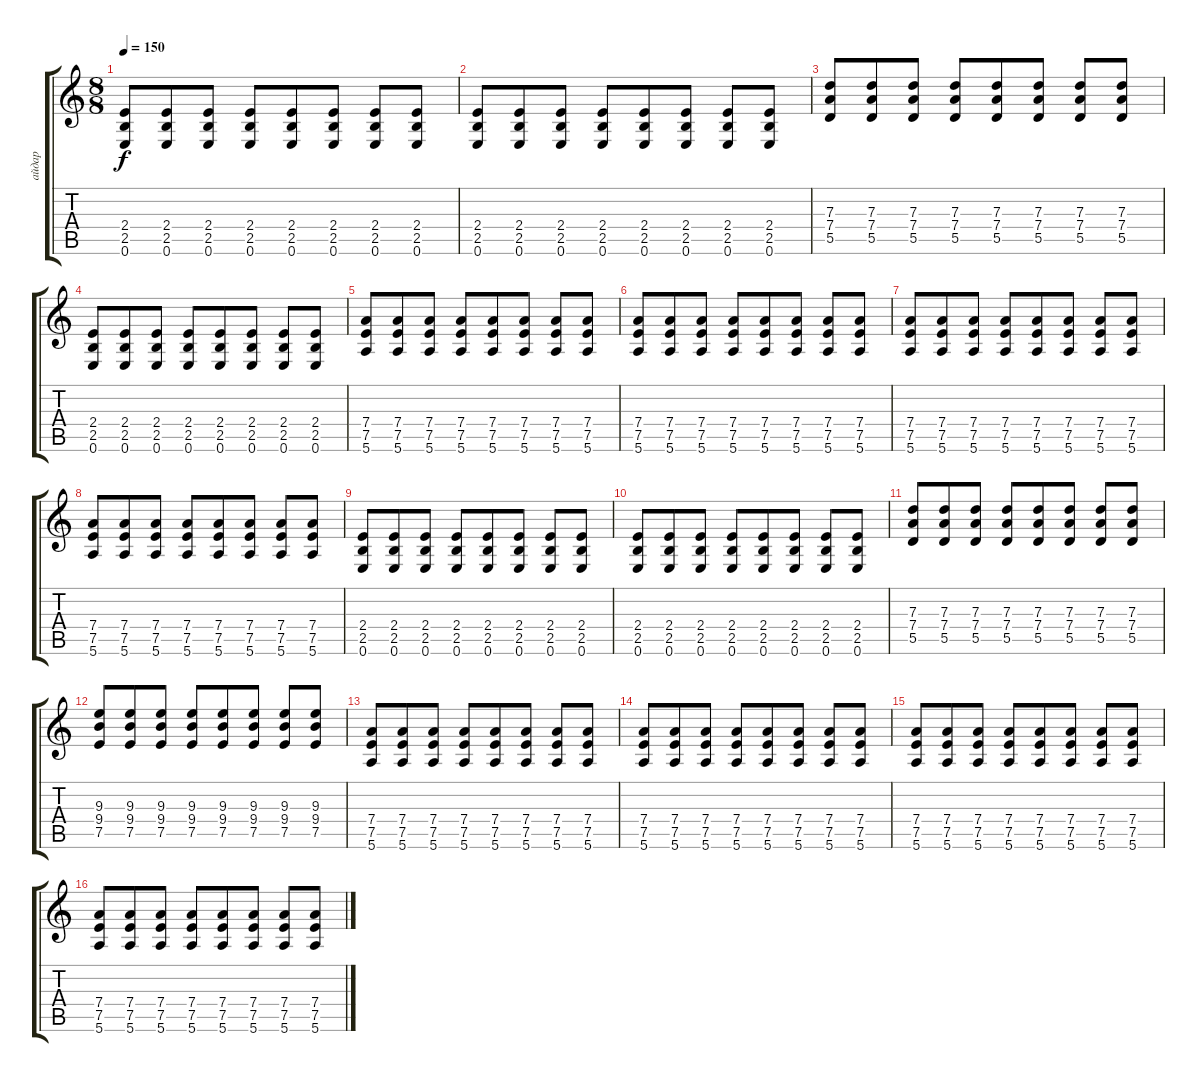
\track ("айдар" "айдар") {instrument distortionguitar}
\staff {score tabs}
\tuning (E4 B3 G3 D3 A2 E2) {hide}
\ts (8 8)
\tempo 150
\clef g2
\ks c
(2.4 2.5 0.6).8{dy f} (2.4 2.5 0.6).8 (2.4 2.5 0.6).8 (2.4 2.5 0.6).8 (2.4 2.5 0.6).8 (2.4 2.5 0.6).8 (2.4 2.5 0.6).8 (2.4 2.5 0.6).8 |
(2.4 2.5 0.6).8 (2.4 2.5 0.6).8 (2.4 2.5 0.6).8 (2.4 2.5 0.6).8 (2.4 2.5 0.6).8 (2.4 2.5 0.6).8 (2.4 2.5 0.6).8 (2.4 2.5 0.6).8 |
(7.3 7.4 5.5).8 (7.3 7.4 5.5).8 (7.3 7.4 5.5).8 (7.3 7.4 5.5).8 (7.3 7.4 5.5).8 (7.3 7.4 5.5).8 (7.3 7.4 5.5).8 (7.3 7.4 5.5).8 |
(2.4 2.5 0.6).8 (2.4 2.5 0.6).8 (2.4 2.5 0.6).8 (2.4 2.5 0.6).8 (2.4 2.5 0.6).8 (2.4 2.5 0.6).8 (2.4 2.5 0.6).8 (2.4 2.5 0.6).8 |
(7.4 7.5 5.6).8 (7.4 7.5 5.6).8 (7.4 7.5 5.6).8 (7.4 7.5 5.6).8 (7.4 7.5 5.6).8 (7.4 7.5 5.6).8 (7.4 7.5 5.6).8 (7.4 7.5 5.6).8 |
(7.4 7.5 5.6).8 (7.4 7.5 5.6).8 (7.4 7.5 5.6).8 (7.4 7.5 5.6).8 (7.4 7.5 5.6).8 (7.4 7.5 5.6).8 (7.4 7.5 5.6).8 (7.4 7.5 5.6).8 |
(7.4 7.5 5.6).8 (7.4 7.5 5.6).8 (7.4 7.5 5.6).8 (7.4 7.5 5.6).8 (7.4 7.5 5.6).8 (7.4 7.5 5.6).8 (7.4 7.5 5.6).8 (7.4 7.5 5.6).8 |
(7.4 7.5 5.6).8 (7.4 7.5 5.6).8 (7.4 7.5 5.6).8 (7.4 7.5 5.6).8 (7.4 7.5 5.6).8 (7.4 7.5 5.6).8 (7.4 7.5 5.6).8 (7.4 7.5 5.6).8 |
(2.4 2.5 0.6).8 (2.4 2.5 0.6).8 (2.4 2.5 0.6).8 (2.4 2.5 0.6).8 (2.4 2.5 0.6).8 (2.4 2.5 0.6).8 (2.4 2.5 0.6).8 (2.4 2.5 0.6).8 |
(2.4 2.5 0.6).8 (2.4 2.5 0.6).8 (2.4 2.5 0.6).8 (2.4 2.5 0.6).8 (2.4 2.5 0.6).8 (2.4 2.5 0.6).8 (2.4 2.5 0.6).8 (2.4 2.5 0.6).8 |
(7.3 7.4 5.5).8 (7.3 7.4 5.5).8 (7.3 7.4 5.5).8 (7.3 7.4 5.5).8 (7.3 7.4 5.5).8 (7.3 7.4 5.5).8 (7.3 7.4 5.5).8 (7.3 7.4 5.5).8 |
(9.3 9.4 7.5).8 (9.3 9.4 7.5).8 (9.3 9.4 7.5).8 (9.3 9.4 7.5).8 (9.3 9.4 7.5).8 (9.3 9.4 7.5).8 (9.3 9.4 7.5).8 (9.3 9.4 7.5).8 |
(7.4 7.5 5.6).8 (7.4 7.5 5.6).8 (7.4 7.5 5.6).8 (7.4 7.5 5.6).8 (7.4 7.5 5.6).8 (7.4 7.5 5.6).8 (7.4 7.5 5.6).8 (7.4 7.5 5.6).8 |
(7.4 7.5 5.6).8 (7.4 7.5 5.6).8 (7.4 7.5 5.6).8 (7.4 7.5 5.6).8 (7.4 7.5 5.6).8 (7.4 7.5 5.6).8 (7.4 7.5 5.6).8 (7.4 7.5 5.6).8 |
(7.4 7.5 5.6).8 (7.4 7.5 5.6).8 (7.4 7.5 5.6).8 (7.4 7.5 5.6).8 (7.4 7.5 5.6).8 (7.4 7.5 5.6).8 (7.4 7.5 5.6).8 (7.4 7.5 5.6).8 |
(7.4 7.5 5.6).8 (7.4 7.5 5.6).8 (7.4 7.5 5.6).8 (7.4 7.5 5.6).8 (7.4 7.5 5.6).8 (7.4 7.5 5.6).8 (7.4 7.5 5.6).8 (7.4 7.5 5.6).8
